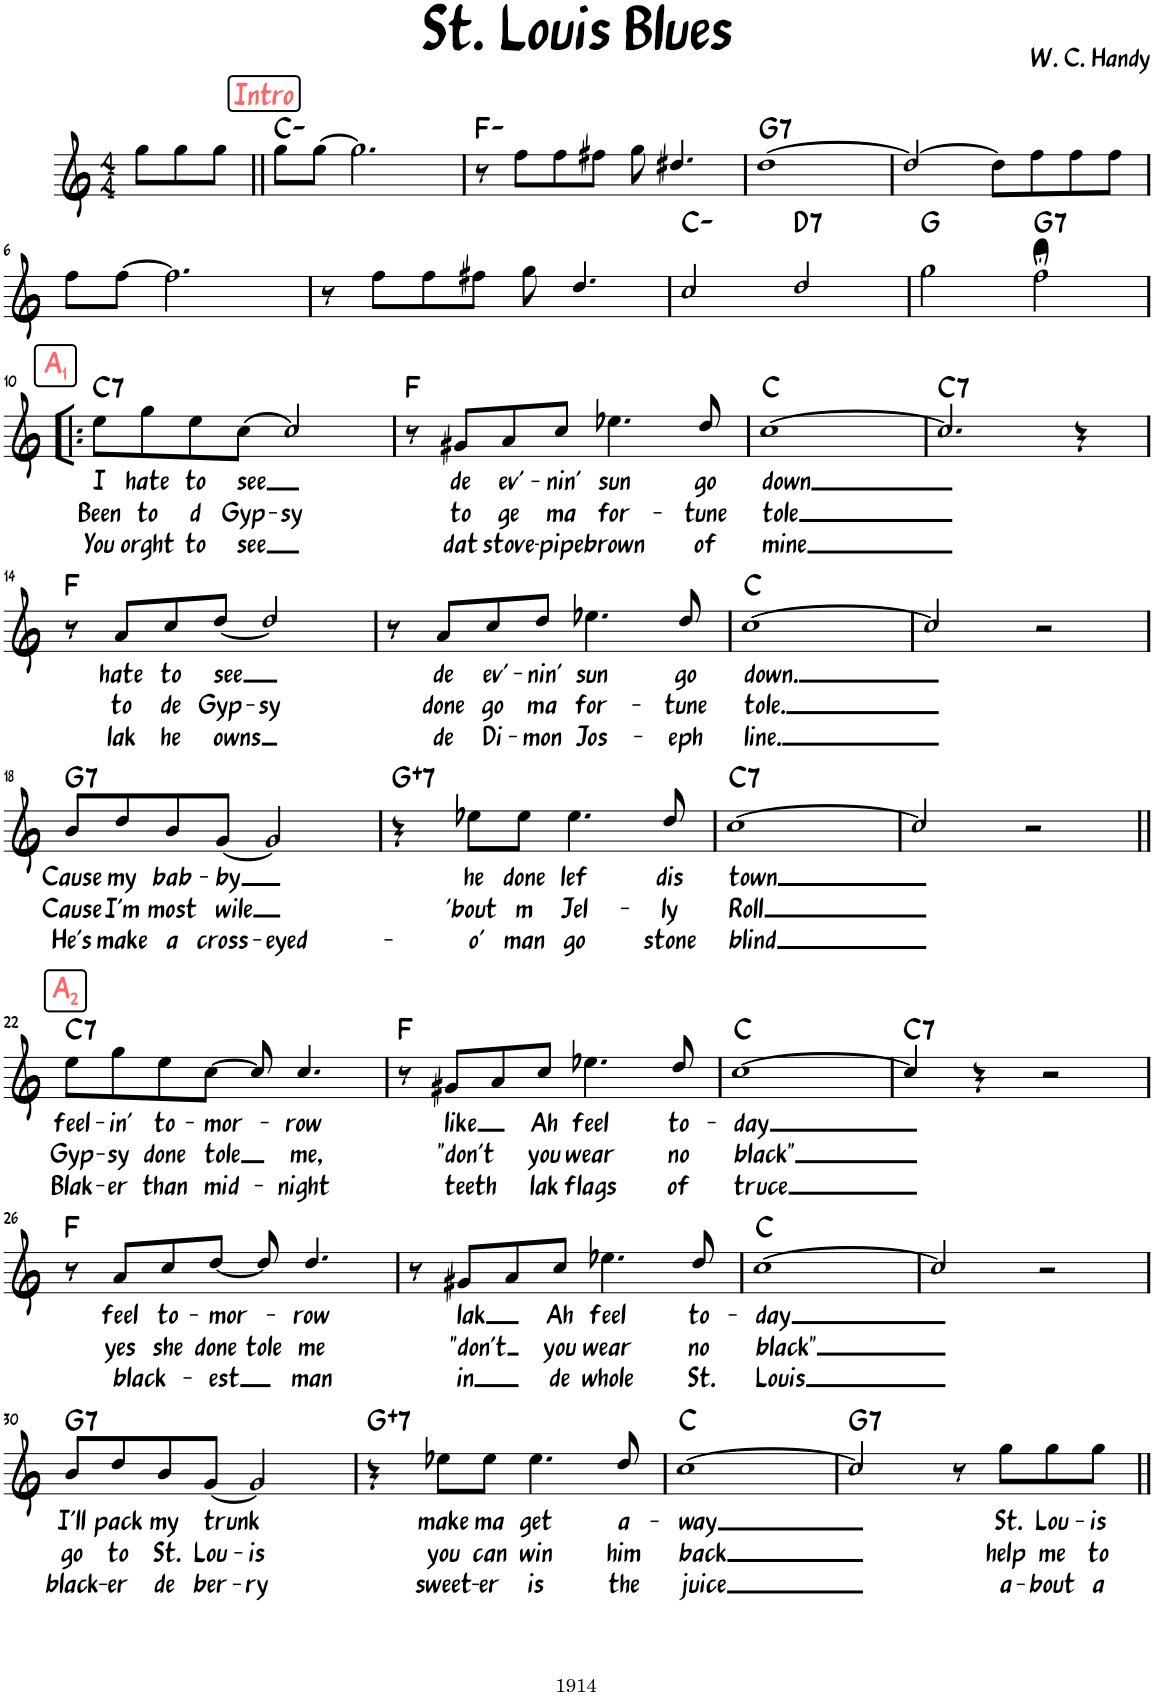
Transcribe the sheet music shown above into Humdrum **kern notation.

**kern	**text	**text	**text	**harte
*part1	*part1	*part1	*part1	*part1
*staff1	*staff1	*staff1	*staff1	*
*I"Piano	*	*	*	*
*I'Pno.	*	*	*	*
*clefG2	*	*	*	*
*k[]	*	*	*	*
*M4/4	*	*	*	*
=1	=1	=1	=1	=1
8gg\L	.	.	.	.
8gg\	.	.	.	.
8gg\J	.	.	.	.
!!LO:REH:place=s1:a:B:rj:color=#FD6666:fs=14:t=Intro
=2||	=2||	=2||	=2||	=2||
8gg\L	.	.	.	C:min
[8gg\J	.	.	.	.
2.gg\]	.	.	.	.
=3	=3	=3	=3	=3
8r	.	.	.	F:min
8ff\L	.	.	.	.
8ff\	.	.	.	.
8ff#X\J	.	.	.	.
8gg\	.	.	.	.
4.dd#X/	.	.	.	.
=4	=4	=4	=4	=4
!	!	!	!	!LO:H:kt=7
[1dd	.	.	.	G:7
=5	=5	=5	=5	=5
2dd/_	.	.	.	.
8dd\L]	.	.	.	.
8ff\	.	.	.	.
8ff\	.	.	.	.
8ff\J	.	.	.	.
!!LO:LB:g=z
=6	=6	=6	=6	=6
8ff\L	.	.	.	.
[8ff\J	.	.	.	.
2.ff\]	.	.	.	.
=7	=7	=7	=7	=7
8r	.	.	.	.
8ff\L	.	.	.	.
8ff\	.	.	.	.
8ff#X\J	.	.	.	.
8gg\	.	.	.	.
4.dd/	.	.	.	.
=8	=8	=8	=8	=8
2cc/	.	.	.	C:min
!	!	!	!	!LO:H:kt=7
2dd/	.	.	.	D:7
=9	=9	=9	=9	=9
2gg\	.	.	.	G:maj
!	!	!	!	!LO:H:kt=7
2ff;<\	.	.	.	G:7
!!LO:LB:g=z
!!LO:REH:place=s1:a:t=1
!!LO:REH:place=s1:a:B:rj:color=#FD6666:fs=14:t=A
=10!|:	=10!|:	=10!|:	=10!|:	=10!|:
!	!LO:LY:b	!LO:LY:b	!LO:LY:b	!LO:H:kt=7
8ee\L	I	Been	You	C:7
!	!LO:LY:b	!LO:LY:b	!LO:LY:b	!
8gg\	hate	to	orght	.
!	!LO:LY:b	!LO:LY:b	!LO:LY:b	!
8ee\	to	d	to	.
!	!LO:LY:b	!LO:LY:b	!LO:LY:b	!
[8cc\J	see	Gyp-	see	.
!	!	!LO:LY:b	!	!
2cc/]	.	-sy	.	.
=11	=11	=11	=11	=11
8r	.	.	.	F:maj
!	!LO:LY:b	!LO:LY:b	!LO:LY:b	!
8g#X/L	de	to	dat	.
!	!LO:LY:b	!LO:LY:b	!LO:LY:b	!
8a/	ev'-	ge	stove-	.
!	!LO:LY:b	!LO:LY:b	!LO:LY:b	!
8cc/J	-nin'	ma	-pipe	.
!	!LO:LY:b	!LO:LY:b	!LO:LY:b	!
4.ee-X\	sun	for-	brown	.
!	!LO:LY:b	!LO:LY:b	!LO:LY:b	!
8dd/	go	-tune	of	.
=12	=12	=12	=12	=12
!	!LO:LY:b	!LO:LY:b	!LO:LY:b	!
[1cc	down	tole	mine	C:maj
=13	=13	=13	=13	=13
!	!	!	!	!LO:H:kt=7
2.cc/]	.	.	.	C:7
4r	.	.	.	.
!!LO:LB:g=z
=14	=14	=14	=14	=14
8r	.	.	.	F:maj
!	!LO:LY:b	!LO:LY:b	!LO:LY:b	!
8a/L	hate	to	lak	.
!	!LO:LY:b	!LO:LY:b	!LO:LY:b	!
8cc/	to	de	he	.
!	!LO:LY:b	!LO:LY:b	!LO:LY:b	!
[8dd/J	see	Gyp-	owns	.
!	!	!LO:LY:b	!	!
2dd/]	.	-sy	.	.
=15	=15	=15	=15	=15
8r	.	.	.	.
!	!LO:LY:b	!LO:LY:b	!LO:LY:b	!
8a/L	de	done	de	.
!	!LO:LY:b	!LO:LY:b	!LO:LY:b	!
8cc/	ev'-	go	Di-	.
!	!LO:LY:b	!LO:LY:b	!LO:LY:b	!
8dd/J	-nin'	ma	-mon	.
!	!LO:LY:b	!LO:LY:b	!LO:LY:b	!
4.ee-X\	sun	for-	Jos-	.
!	!LO:LY:b	!LO:LY:b	!LO:LY:b	!
8dd/	go	-tune	-eph	.
=16	=16	=16	=16	=16
!	!LO:LY:b	!LO:LY:b	!LO:LY:b	!
[1cc	down.	tole.	line.	C:maj
=17	=17	=17	=17	=17
2cc/]	.	.	.	.
2r	.	.	.	.
!!LO:LB:g=z
=18	=18	=18	=18	=18
!	!LO:LY:b	!LO:LY:b	!LO:LY:b	!LO:H:kt=7
8b/L	Cause	Cause	He's	G:7
!	!LO:LY:b	!LO:LY:b	!LO:LY:b	!
8dd/	my	I'm	make	.
!	!LO:LY:b	!LO:LY:b	!LO:LY:b	!
8b/	bab-	most	a	.
!	!LO:LY:b	!LO:LY:b	!LO:LY:b	!
[8g/J	-by	wile	cross-	.
!	!	!	!LO:LY:b	!
2g/]	.	.	-eyed-	.
=19	=19	=19	=19	=19
!	!	!	!	!LO:H:kt=7
4r	.	.	.	G:aug(b7)
!	!LO:LY:b	!LO:LY:b	!LO:LY:b	!
8ee-X\L	he	'bout	o'	.
!	!LO:LY:b	!LO:LY:b	!LO:LY:b	!
8ee-\J	done	m	man	.
!	!LO:LY:b	!LO:LY:b	!LO:LY:b	!
4.ee-\	lef	Jel-	go	.
!	!LO:LY:b	!LO:LY:b	!LO:LY:b	!
8dd/	dis	-ly	stone	.
=20	=20	=20	=20	=20
!	!LO:LY:b	!LO:LY:b	!LO:LY:b	!LO:H:kt=7
[1cc	town	Roll	blind	C:7
=21	=21	=21	=21	=21
2cc/]	.	.	.	.
2r	.	.	.	.
!!LO:LB:g=z
!!LO:REH:place=s1:a:t=2
!!LO:REH:place=s1:a:B:rj:color=#FD6666:fs=14:t=A
=22||	=22||	=22||	=22||	=22||
!	!LO:LY:b	!LO:LY:b	!LO:LY:b	!LO:H:kt=7
8ee\L	feel-	Gyp-	Blak-	C:7
!	!LO:LY:b	!LO:LY:b	!LO:LY:b	!
8gg\	-in'	-sy	-er	.
!	!LO:LY:b	!LO:LY:b	!LO:LY:b	!
8ee\	to-	done	than	.
!	!LO:LY:b	!LO:LY:b	!LO:LY:b	!
[8cc\J	-mor-	tole	mid-	.
8cc/]	.	.	.	.
!	!LO:LY:b	!LO:LY:b	!LO:LY:b	!
4.cc/	-row	me,	-night	.
=23	=23	=23	=23	=23
8r	.	.	.	F:maj
!	!LO:LY:b	!LO:LY:b	!LO:LY:b	!
8g#X/L	like	"don't	teeth	.
8a/	.	.	.	.
!	!LO:LY:b	!LO:LY:b	!LO:LY:b	!
8cc/J	Ah	you	lak	.
!	!LO:LY:b	!LO:LY:b	!LO:LY:b	!
4.ee-X\	feel	wear	flags	.
!	!LO:LY:b	!LO:LY:b	!LO:LY:b	!
8dd/	to-	no	of	.
=24	=24	=24	=24	=24
!	!LO:LY:b	!LO:LY:b	!LO:LY:b	!
[1cc	-day	black"	truce	C:maj
=25	=25	=25	=25	=25
!	!	!	!	!LO:H:kt=7
4cc/]	.	.	.	C:7
4r	.	.	.	.
2r	.	.	.	.
!!LO:LB:g=z
=26	=26	=26	=26	=26
8r	.	.	.	F:maj
!	!LO:LY:b	!LO:LY:b	!LO:LY:b	!
8a/L	feel	yes	black-	.
!	!LO:LY:b	!LO:LY:b	!	!
8cc/	to-	she	.	.
!	!LO:LY:b	!LO:LY:b	!LO:LY:b	!
[8dd/J	-mor-	done	-est	.
!	!	!LO:LY:b	!	!
8dd/]	.	tole	.	.
!	!LO:LY:b	!LO:LY:b	!LO:LY:b	!
4.dd/	-row	me	man	.
=27	=27	=27	=27	=27
8r	.	.	.	.
!	!LO:LY:b	!LO:LY:b	!LO:LY:b	!
8g#X/L	lak	"don't	in	.
8a/	.	.	.	.
!	!LO:LY:b	!LO:LY:b	!LO:LY:b	!
8cc/J	Ah	you	de	.
!	!LO:LY:b	!LO:LY:b	!LO:LY:b	!
4.ee-X\	feel	wear	whole	.
!	!LO:LY:b	!LO:LY:b	!LO:LY:b	!
8dd/	to-	no	St.	.
=28	=28	=28	=28	=28
!	!LO:LY:b	!LO:LY:b	!LO:LY:b	!
[1cc	-day	black"	Louis	C:maj
=29	=29	=29	=29	=29
2cc/]	.	.	.	.
2r	.	.	.	.
!!LO:LB:g=z
=30	=30	=30	=30	=30
!	!LO:LY:b	!LO:LY:b	!LO:LY:b	!LO:H:kt=7
8b/L	I'll	go	black-	G:7
!	!LO:LY:b	!LO:LY:b	!LO:LY:b	!
8dd/	pack	to	-er	.
!	!LO:LY:b	!LO:LY:b	!LO:LY:b	!
8b/	my	St.	de	.
!	!LO:LY:b	!LO:LY:b	!LO:LY:b	!
[8g/J	trunk	Lou-	ber-	.
!	!	!LO:LY:b	!LO:LY:b	!
2g/]	.	-is	-ry	.
=31	=31	=31	=31	=31
!	!	!	!	!LO:H:kt=7
4r	.	.	.	G:aug(b7)
!	!LO:LY:b	!LO:LY:b	!LO:LY:b	!
8ee-X\L	make	you	sweet-	.
!	!LO:LY:b	!LO:LY:b	!LO:LY:b	!
8ee-\J	ma	can	-er	.
!	!LO:LY:b	!LO:LY:b	!LO:LY:b	!
4.ee-\	get	win	is	.
!	!LO:LY:b	!LO:LY:b	!LO:LY:b	!
8dd/	a-	him	the	.
=32	=32	=32	=32	=32
!	!LO:LY:b	!LO:LY:b	!LO:LY:b	!
[1cc	-way	back	juice	C:maj
=33	=33	=33	=33	=33
!	!	!	!	!LO:H:kt=7
2cc/]	.	.	.	G:7
8r	.	.	.	.
!	!LO:LY:b	!LO:LY:b	!LO:LY:b	!
8gg\L	St.	help	a-	.
!	!LO:LY:b	!LO:LY:b	!LO:LY:b	!
8gg\	Lou-	me	-bout	.
!	!LO:LY:b	!LO:LY:b	!LO:LY:b	!
8gg\J	-is	to	a	.
=||	=||	=||	=||	=||
*-	*-	*-	*-	*-
